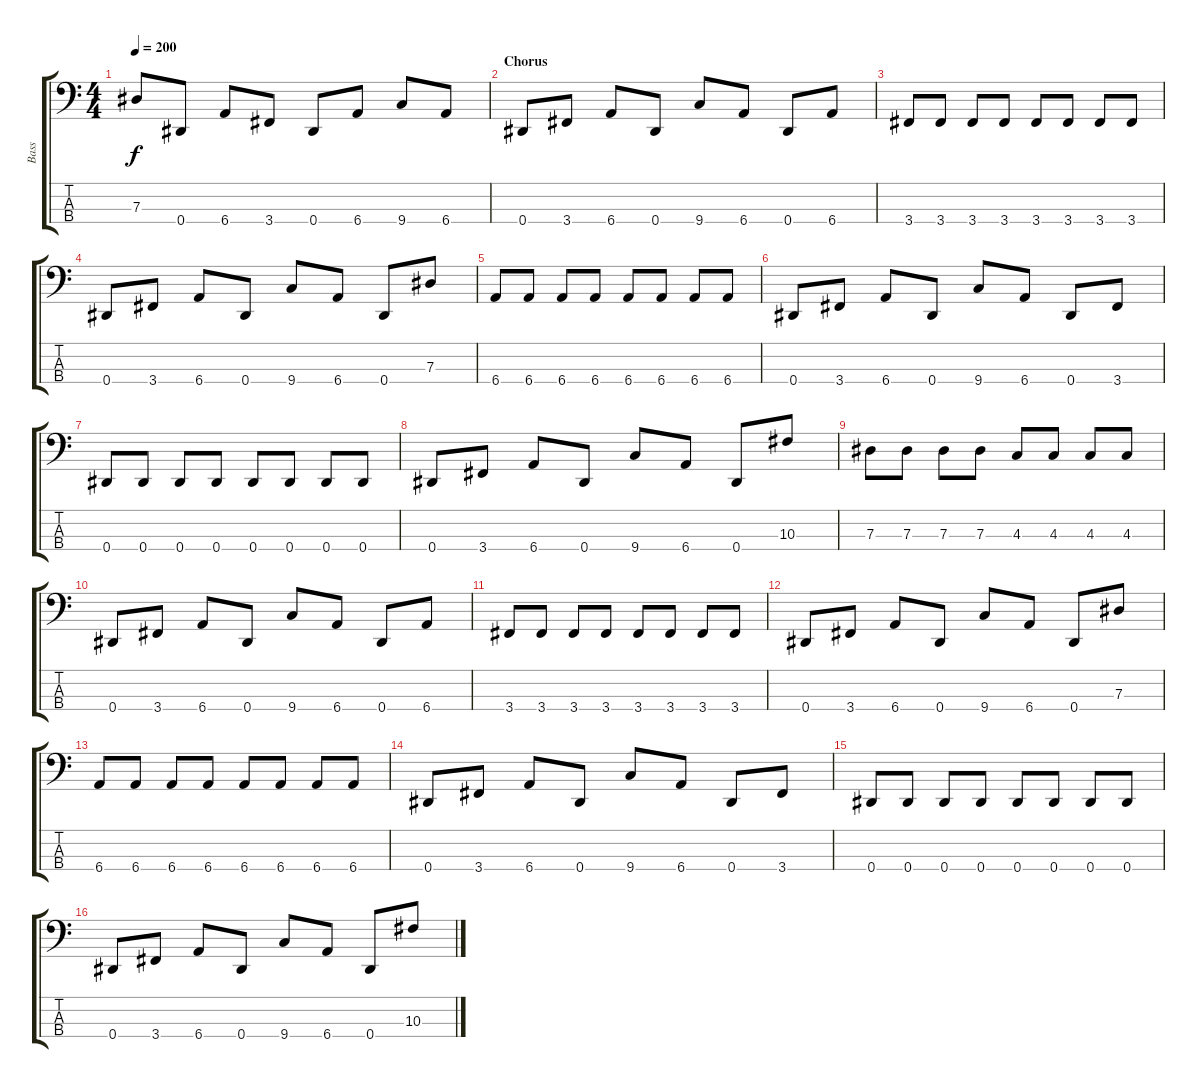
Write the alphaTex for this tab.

\track ("Bass" "Bass") {instrument electricbasspick}
\staff {score tabs}
\tuning (Gb2 Db2 Ab1 Eb1) {hide}
\ts (4 4)
\tempo 200
\clef f4
\ks c
7.3.8{dy f} 0.4.8 6.4.8 3.4.8 0.4.8 6.4.8 9.4.8 6.4.8 |
\section ("" "Chorus")
0.4.8 3.4.8 6.4.8 0.4.8 9.4.8 6.4.8 0.4.8 6.4.8 |
3.4.8 3.4.8 3.4.8 3.4.8 3.4.8 3.4.8 3.4.8 3.4.8 |
0.4.8 3.4.8 6.4.8 0.4.8 9.4.8 6.4.8 0.4.8 7.3.8 |
6.4.8 6.4.8 6.4.8 6.4.8 6.4.8 6.4.8 6.4.8 6.4.8 |
0.4.8 3.4.8 6.4.8 0.4.8 9.4.8 6.4.8 0.4.8 3.4.8 |
0.4.8 0.4.8 0.4.8 0.4.8 0.4.8 0.4.8 0.4.8 0.4.8 |
0.4.8 3.4.8 6.4.8 0.4.8 9.4.8 6.4.8 0.4.8 10.3.8 |
7.3.8 7.3.8 7.3.8 7.3.8 4.3.8 4.3.8 4.3.8 4.3.8 |
0.4.8 3.4.8 6.4.8 0.4.8 9.4.8 6.4.8 0.4.8 6.4.8 |
3.4.8 3.4.8 3.4.8 3.4.8 3.4.8 3.4.8 3.4.8 3.4.8 |
0.4.8 3.4.8 6.4.8 0.4.8 9.4.8 6.4.8 0.4.8 7.3.8 |
6.4.8 6.4.8 6.4.8 6.4.8 6.4.8 6.4.8 6.4.8 6.4.8 |
0.4.8 3.4.8 6.4.8 0.4.8 9.4.8 6.4.8 0.4.8 3.4.8 |
0.4.8 0.4.8 0.4.8 0.4.8 0.4.8 0.4.8 0.4.8 0.4.8 |
0.4.8 3.4.8 6.4.8 0.4.8 9.4.8 6.4.8 0.4.8 10.3.8
